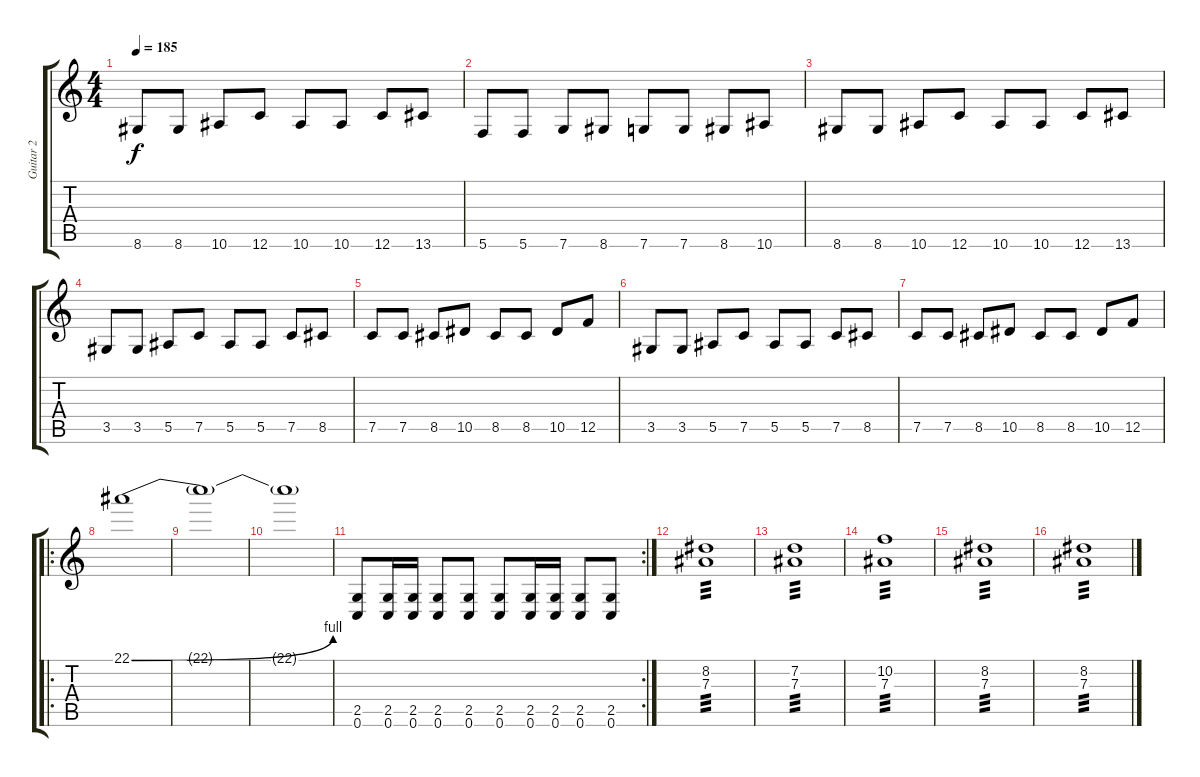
\track ("Guitar 2" "Guitar 2") {instrument overdrivenguitar}
\staff {score tabs}
\tuning (C4 G3 Eb3 Bb2 F2 C2) {hide}
\ts (4 4)
\tempo 185
\clef g2
\ks c
8.6.8{dy f} 8.6.8 10.6.8 12.6.8 10.6.8 10.6.8 12.6.8 13.6.8 |
5.6.8 5.6.8 7.6.8 8.6.8 7.6.8 7.6.8{volume 16} 8.6.8 10.6.8 |
8.6.8 8.6.8 10.6.8 12.6.8 10.6.8 10.6.8 12.6.8 13.6.8 |
3.5.8 3.5.8 5.5.8 7.5.8 5.5.8 5.5.8 7.5.8 8.5.8 |
7.5.8 7.5.8 8.5.8 10.5.8 8.5.8 8.5.8 10.5.8 12.5.8 |
3.5.8 3.5.8 5.5.8 7.5.8 5.5.8 5.5.8 7.5.8 8.5.8 |
7.5.8 7.5.8 8.5.8 10.5.8 8.5.8 8.5.8 10.5.8 12.5.8 |
\ro
22.1{be (bend 0 0 60 4)}.1 |
22.1{t}.1 |
22.1{t}.1 |
\rc 2
(2.5 0.6).8 (2.5 0.6).16 (2.5 0.6).16 (2.5 0.6).8 (2.5 0.6).8 (2.5 0.6).8 (2.5 0.6).16 (2.5 0.6).16 (2.5 0.6).8 (2.5 0.6).8 |
(8.2 7.3).1{tp 3} |
(7.2 7.3).1{tp 3} |
(10.2 7.3).1{tp 3} |
(8.2 7.3).1{tp 3} |
(8.2 7.3).1{tp 3}
